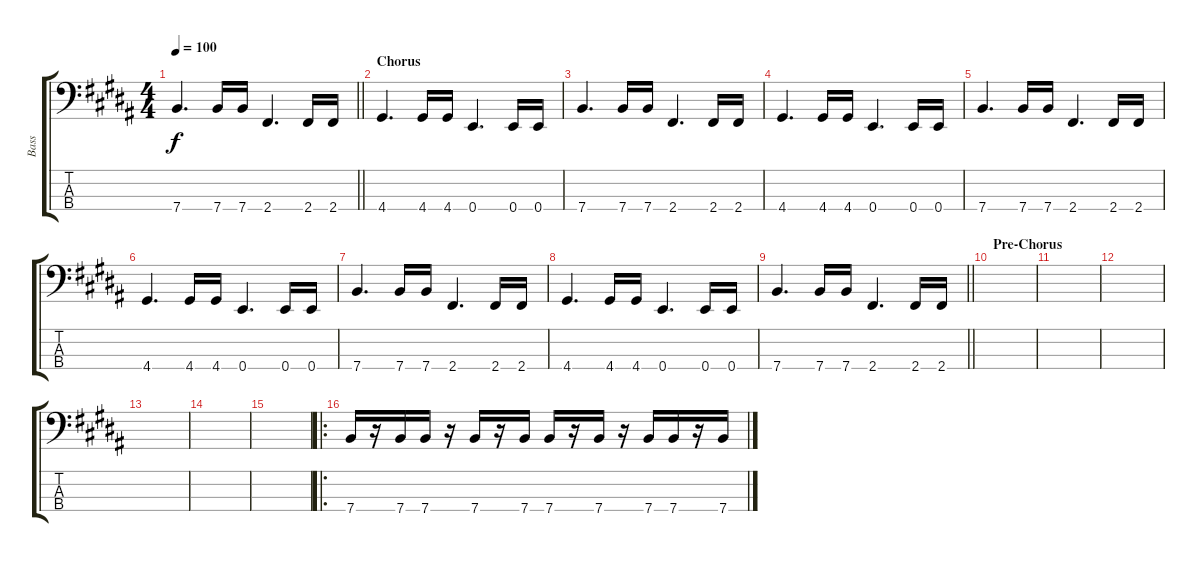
\track ("Bass" "Bass") {instrument electricbasspick}
\staff {score tabs}
\tuning (G2 D2 A1 E1) {hide}
\ts (4 4)
\tempo 100
\clef f4
\barLineRight lightlight
\ks b
7.4.4{d dy f} 7.4.16 7.4.16 2.4.4{d} 2.4.16 2.4.16 |
\section ("" "Chorus")
4.4.4{d} 4.4.16 4.4.16 0.4.4{d} 0.4.16 0.4.16 |
7.4.4{d} 7.4.16 7.4.16 2.4.4{d} 2.4.16 2.4.16 |
4.4.4{d} 4.4.16 4.4.16 0.4.4{d} 0.4.16 0.4.16 |
7.4.4{d} 7.4.16 7.4.16 2.4.4{d} 2.4.16 2.4.16 |
4.4.4{d} 4.4.16 4.4.16 0.4.4{d} 0.4.16 0.4.16 |
7.4.4{d} 7.4.16 7.4.16 2.4.4{d} 2.4.16 2.4.16 |
4.4.4{d} 4.4.16 4.4.16 0.4.4{d} 0.4.16 0.4.16 |
\barLineRight lightlight
7.4.4{d} 7.4.16 7.4.16 2.4.4{d} 2.4.16 2.4.16 |
\section ("" "Pre-Chorus")
|
|
|
|
|
|
\ro
7.4.16 r.16 7.4.16 7.4.16 r.16 7.4.16 r.16 7.4.16 7.4.16 r.16 7.4.16 r.16 7.4.16 7.4.16 r.16 7.4.16
